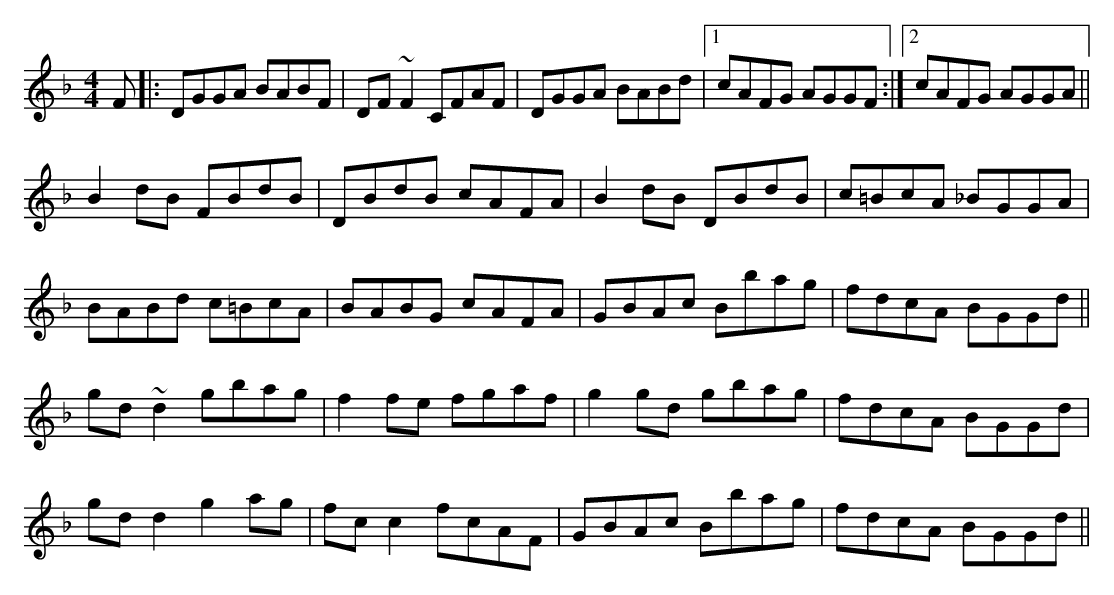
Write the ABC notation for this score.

X:1
M:4/4
K:Gdor
F|:DGGA BABF|DF~F2 CFAF|DGGA BABd|1 cAFG AGGF:|2 cAFG AGGA||
B2dB FBdB|DBdB cAFA| B2dB DBdB|c=BcA _BGGA|
BABd c=BcA | BABG cAFA |GBAc Bbag| fdcA BGGd||
gd~d2 gbag|f2fe fgaf|g2gd gbag|fdcA BGGd|
gdd2 g2ag|fcc2 fcAF|GBAc Bbag| fdcA BGGd||
